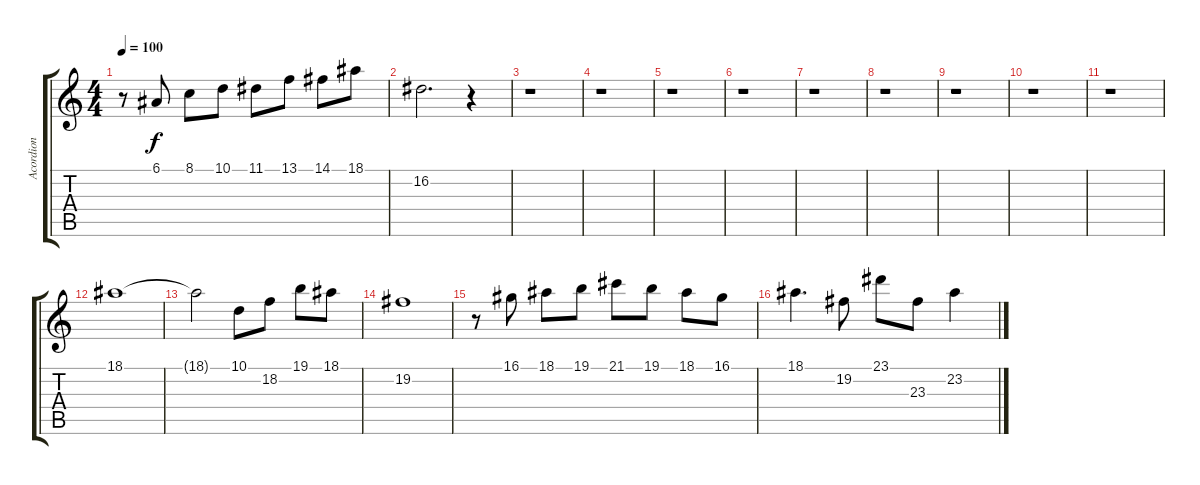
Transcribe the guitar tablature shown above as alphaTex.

\track ("Acordion" "Acordion") {instrument accordion}
\staff {score tabs}
\tuning (E4 B3 G3 D3 A2 E2) {hide}
\ts (4 4)
\tempo 100
\clef g2
\ks c
r.8{dy f} 6.1.8 8.1.8 10.1.8 11.1.8 13.1.8 14.1.8 18.1.8 |
16.2.2{d} r.4 |
r.1 |
r.1 |
r.1 |
r.1 |
r.1 |
r.1 |
r.1 |
r.1 |
r.1 |
18.1.1 |
18.1{t}.2 10.1.8 18.2.8 19.1.8 18.1.8 |
19.2.1 |
r.8 16.1.8 18.1.8 19.1.8 21.1.8 19.1.8 18.1.8 16.1.8 |
18.1.4{d} 19.2.8 23.1.8 23.3.8 23.2.4
